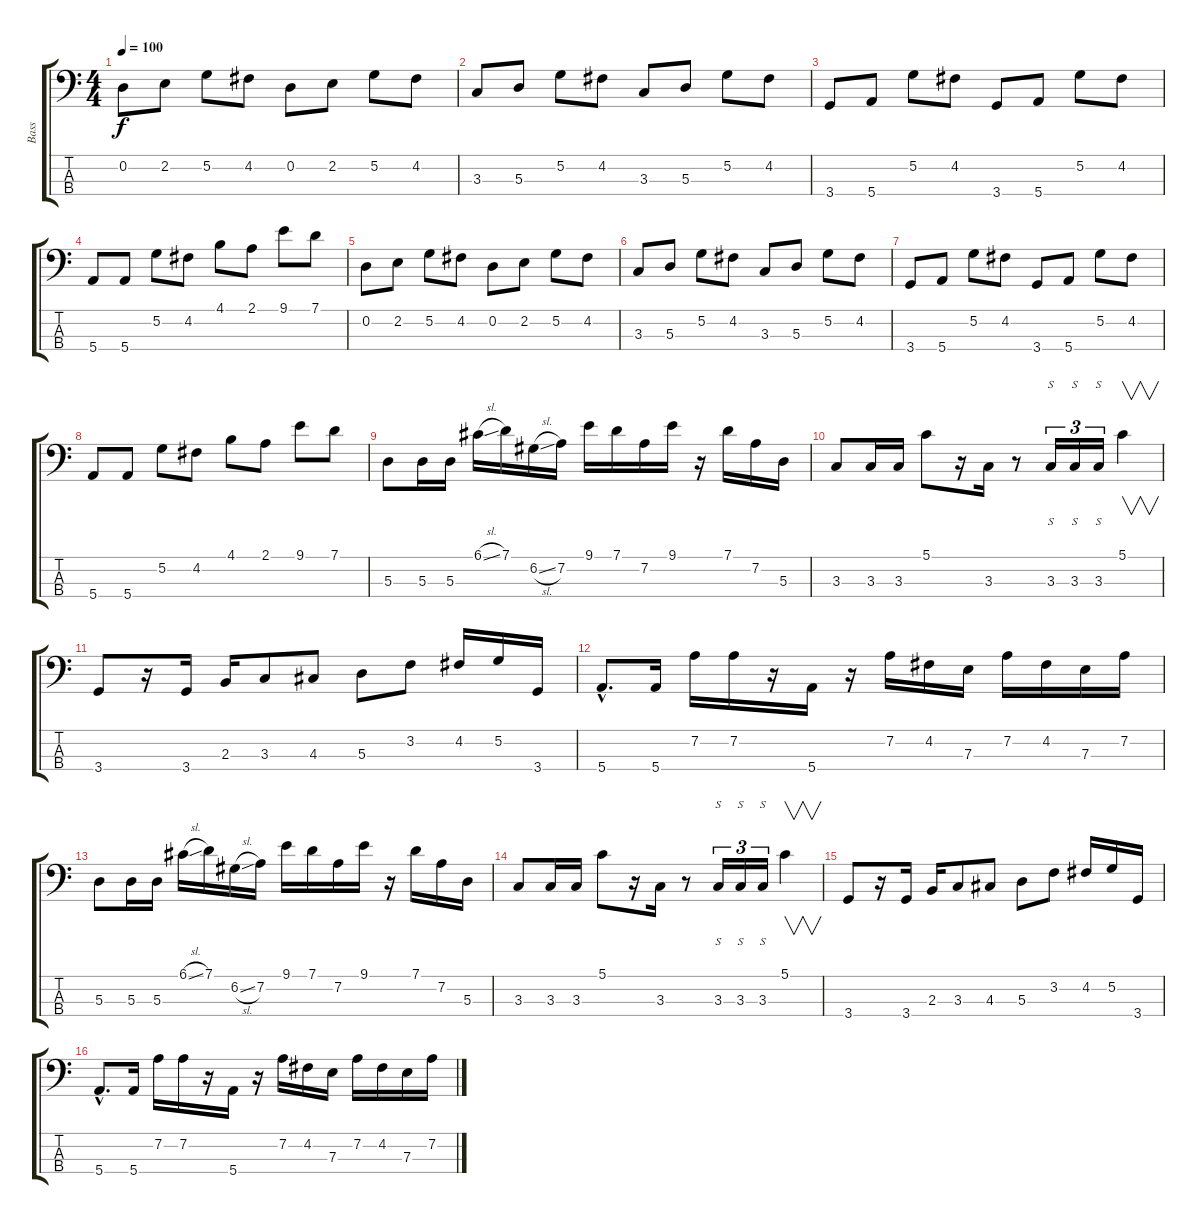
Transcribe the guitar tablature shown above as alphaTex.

\track ("Bass" "Bass") {instrument electricbassfinger}
\staff {score tabs}
\tuning (G2 D2 A1 E1) {hide}
\ts (4 4)
\tempo 100
\clef f4
\ks c
0.2.8{dy f} 2.2.8 5.2.8 4.2.8 0.2.8 2.2.8 5.2.8 4.2.8 |
3.3.8 5.3.8 5.2.8 4.2.8 3.3.8 5.3.8 5.2.8 4.2.8 |
3.4.8 5.4.8 5.2.8 4.2.8 3.4.8 5.4.8 5.2.8 4.2.8 |
5.4.8 5.4.8 5.2.8 4.2.8 4.1.8 2.1.8 9.1.8 7.1.8 |
0.2.8 2.2.8 5.2.8 4.2.8 0.2.8 2.2.8 5.2.8 4.2.8 |
3.3.8 5.3.8 5.2.8 4.2.8 3.3.8 5.3.8 5.2.8 4.2.8 |
3.4.8 5.4.8 5.2.8 4.2.8 3.4.8 5.4.8 5.2.8 4.2.8 |
5.4.8 5.4.8 5.2.8 4.2.8 4.1.8 2.1.8 9.1.8 7.1.8 |
5.3.8 5.3.16 5.3.16 6.1{sl}.16 7.1.16 6.2{sl}.16 7.2.16 9.1.16 7.1.16 7.2.16 9.1.16 r.16 7.1.16 7.2.16 5.3.16 |
3.3.8 3.3.16 3.3.16 5.1.8 r.16 3.3.16 r.8 3.3.16{s tu (3 2)} 3.3.16{s tu (3 2)} 3.3.16{s tu (3 2)} 5.1.4{v} |
3.4.8 r.16 3.4.16 2.3.16 3.3.8 4.3.8 5.3.8 3.2.8 4.2.16 5.2.16 3.4.16 |
5.4{hac}.8{d} 5.4.16 7.2.16 7.2.16 r.16 5.4.16 r.16 7.2.16 4.2.16 7.3.16 7.2.16 4.2.16 7.3.16 7.2.16 |
5.3.8 5.3.16 5.3.16 6.1{sl}.16 7.1.16 6.2{sl}.16 7.2.16 9.1.16 7.1.16 7.2.16 9.1.16 r.16 7.1.16 7.2.16 5.3.16 |
3.3.8 3.3.16 3.3.16 5.1.8 r.16 3.3.16 r.8 3.3.16{s tu (3 2)} 3.3.16{s tu (3 2)} 3.3.16{s tu (3 2)} 5.1.4{v} |
3.4.8 r.16 3.4.16 2.3.16 3.3.8 4.3.8 5.3.8 3.2.8 4.2.16 5.2.16 3.4.16 |
5.4{hac}.8{d} 5.4.16 7.2.16 7.2.16 r.16 5.4.16 r.16 7.2.16 4.2.16 7.3.16 7.2.16 4.2.16 7.3.16 7.2.16
